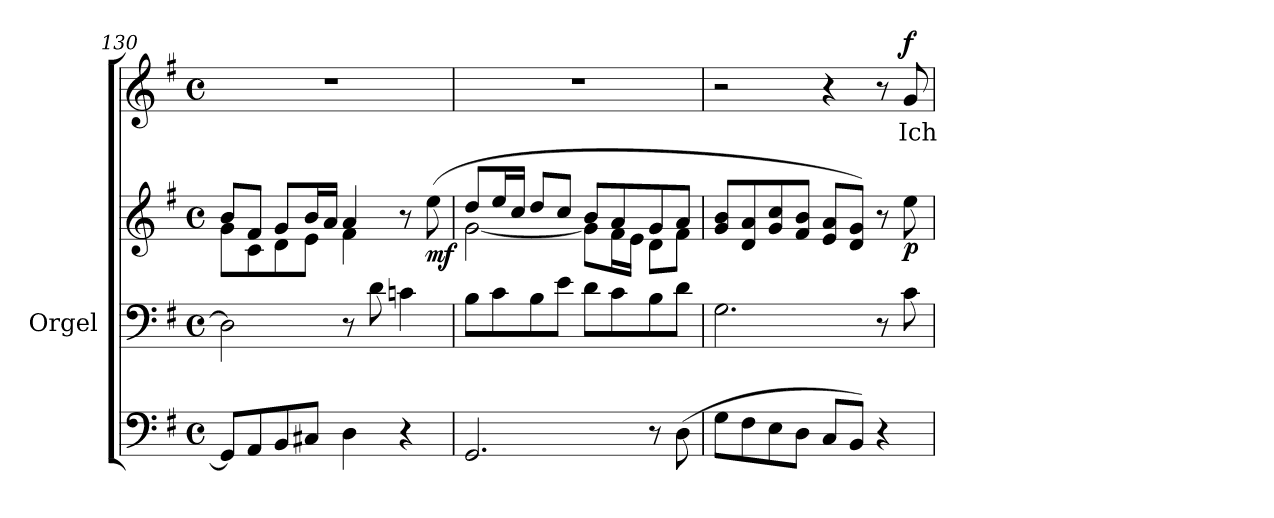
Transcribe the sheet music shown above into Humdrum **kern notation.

**kern	**kern	**kern	**dynam	**kern	**text	**dynam
*part3	*part2	*part2	*part2	*part1	*part1	*part1
*staff4	*staff3	*staff2	*staff2/3	*staff1	*staff1	*staff1
*	*I"Orgel	*	*	*	*	*
*	*I'Org.	*	*	*	*	*
*clefF4	*clefF4	*clefG2	*	*clefG2	*	*
*k[f#]	*k[f#]	*k[f#]	*	*k[f#]	*	*
*G:	*G:	*G:	*	*G:	*	*
*M4/4	*M4/4	*M4/4	*	*M4/4	*	*
*met(c)	*met(c)	*met(c)	*	*met(c)	*	*
=130	=130	=130	=130	=130	=130	=130
*	*	*^	*	*	*	*
8GG/L]	2D\]	8b/L	8g\L	.	1r	.	.
8AA/	.	8f#/J	8c\	.	.	.	.
8BB/	.	8g/L	8d\	.	.	.	.
8C#X/J	.	16b/L	8e\J	.	.	.	.
.	.	16a/JJ	.	.	.	.	.
4D\	8r	4a/	4f#\	.	.	.	.
.	8d\	.	.	.	.	.	.
4r	4cn\	8r	4ryy	.	.	.	.
!	!	!	!	!LO:DY:b	!	!	!
.	.	(>8ee\	.	mf	.	.	.
=131	=131	=131	=131	=131	=131	=131	=131
2.GG/	8B\L	8dd/L	[<2g\	.	1r	.	.
.	8c\	16ee/L	.	.	.	.	.
.	.	16cc/JJ	.	.	.	.	.
.	8B\	8dd/L	.	.	.	.	.
.	8e\J	8cc/J	.	.	.	.	.
.	8d\L	8b/L	8g\L]	.	.	.	.
.	8c\	8a/	16f#\L	.	.	.	.
.	.	.	16e\JJ	.	.	.	.
8r	8B\	8g/	8d\L	.	.	.	.
(>8D\	8d\J	8a/J	8f#\J	.	.	.	.
*	*	*v	*v	*	*	*	*
=132	=132	=132	=132	=132	=132	=132
8G\L	2.G\	8g/ 8b/L	.	2r	.	.
8F#\	.	8d/ 8a/	.	.	.	.
8E\	.	8g/ 8cc/	.	.	.	.
8D\J	.	8f#/ 8b/J	.	.	.	.
8C/L	.	8e/ 8a/L	.	4r	.	.
8BB/J)	.	8d/ 8g/J)	.	.	.	.
4r	8r	8r	.	8r	.	.
!	!	!	!LO:DY:b	!	!LO:LY:b	!LO:DY:a
.	8c\	8ee\	p	8g/	Ich	f
=	=	=	=	=	=	=
*-	*-	*-	*-	*-	*-	*-
